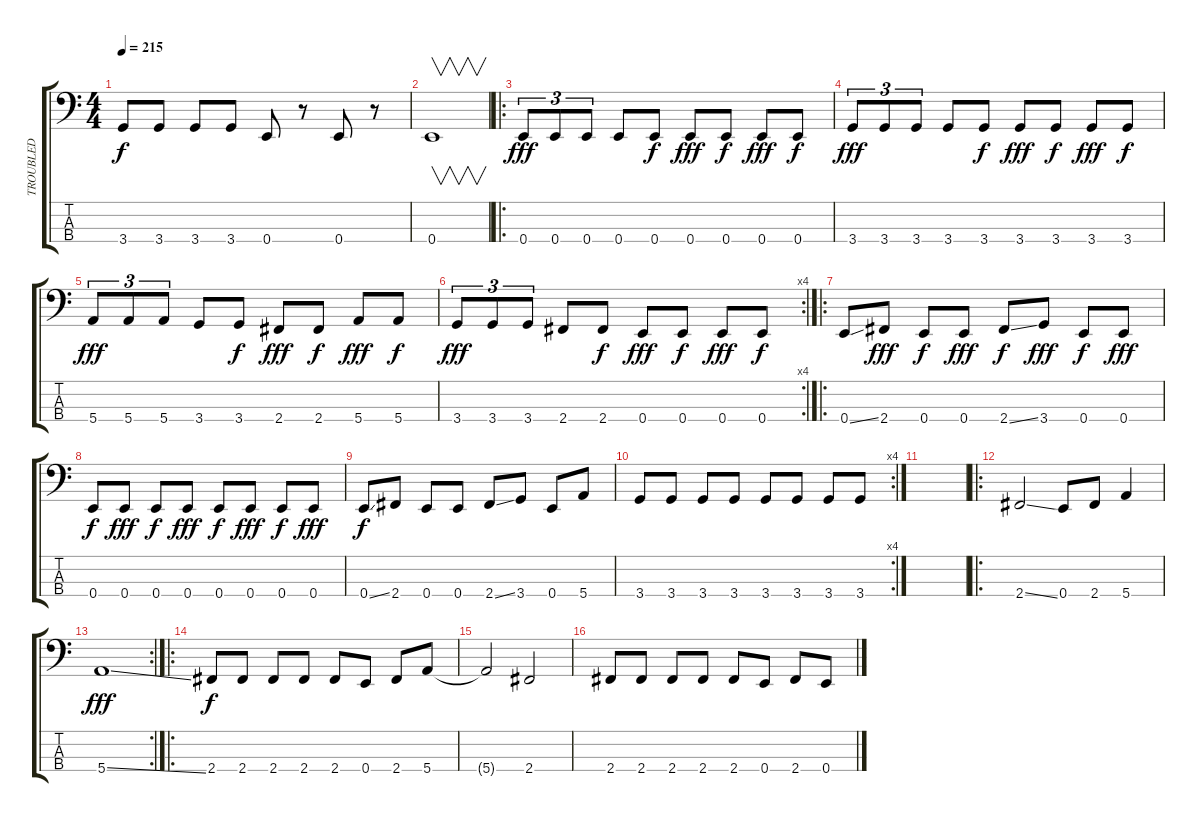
\track ("TROUBLED" "TROUBLED") {instrument electricbasspick}
\staff {score tabs}
\tuning (G2 D2 A1 E1) {hide}
\ts (4 4)
\tempo 215
\clef f4
\ks c
3.4.8{dy f} 3.4.8 3.4.8 3.4.8 0.4.8 r.8 0.4.8 r.8 |
0.4.1{v} |
\ro
0.4.8{tu (3 2) dy fff} 0.4.8{tu (3 2)} 0.4.8{tu (3 2)} 0.4.8 0.4.8{dy f} 0.4.8{dy fff} 0.4.8{dy f} 0.4.8{dy fff} 0.4.8{dy f} |
3.4.8{tu (3 2) dy fff} 3.4.8{tu (3 2)} 3.4.8{tu (3 2)} 3.4.8 3.4.8{dy f} 3.4.8{dy fff} 3.4.8{dy f} 3.4.8{dy fff} 3.4.8{dy f} |
5.4.8{tu (3 2) dy fff} 5.4.8{tu (3 2)} 5.4.8{tu (3 2)} 3.4.8 3.4.8{dy f} 2.4.8{dy fff} 2.4.8{dy f} 5.4.8{dy fff} 5.4.8{dy f} |
\rc 4
3.4.8{tu (3 2) dy fff} 3.4.8{tu (3 2)} 3.4.8{tu (3 2)} 2.4.8 2.4.8{dy f} 0.4.8{dy fff} 0.4.8{dy f} 0.4.8{dy fff} 0.4.8{dy f} |
\ro
0.4{ss}.8 2.4.8{dy fff} 0.4.8{dy f} 0.4.8{dy fff} 2.4{ss}.8{dy f} 3.4.8{dy fff} 0.4.8{dy f} 0.4.8{dy fff} |
0.4.8{dy f} 0.4.8{dy fff} 0.4.8{dy f} 0.4.8{dy fff} 0.4.8{dy f} 0.4.8{dy fff} 0.4.8{dy f} 0.4.8{dy fff} |
0.4{ss}.8{dy f} 2.4.8 0.4.8 0.4.8 2.4{ss}.8 3.4.8 0.4.8 5.4.8 |
\rc 4
3.4.8 3.4.8 3.4.8 3.4.8 3.4.8 3.4.8 3.4.8 3.4.8 |
|
\ro
2.4{ss}.2 0.4.8 2.4.8 5.4.4 |
\rc 2
5.4{ss}.1{dy fff} |
\ro
2.4.8{dy f} 2.4.8 2.4.8 2.4.8 2.4.8 0.4.8 2.4.8 5.4.8 |
5.4{t}.2 2.4.2 |
2.4.8 2.4.8 2.4.8 2.4.8 2.4.8 0.4.8 2.4.8 0.4.8
